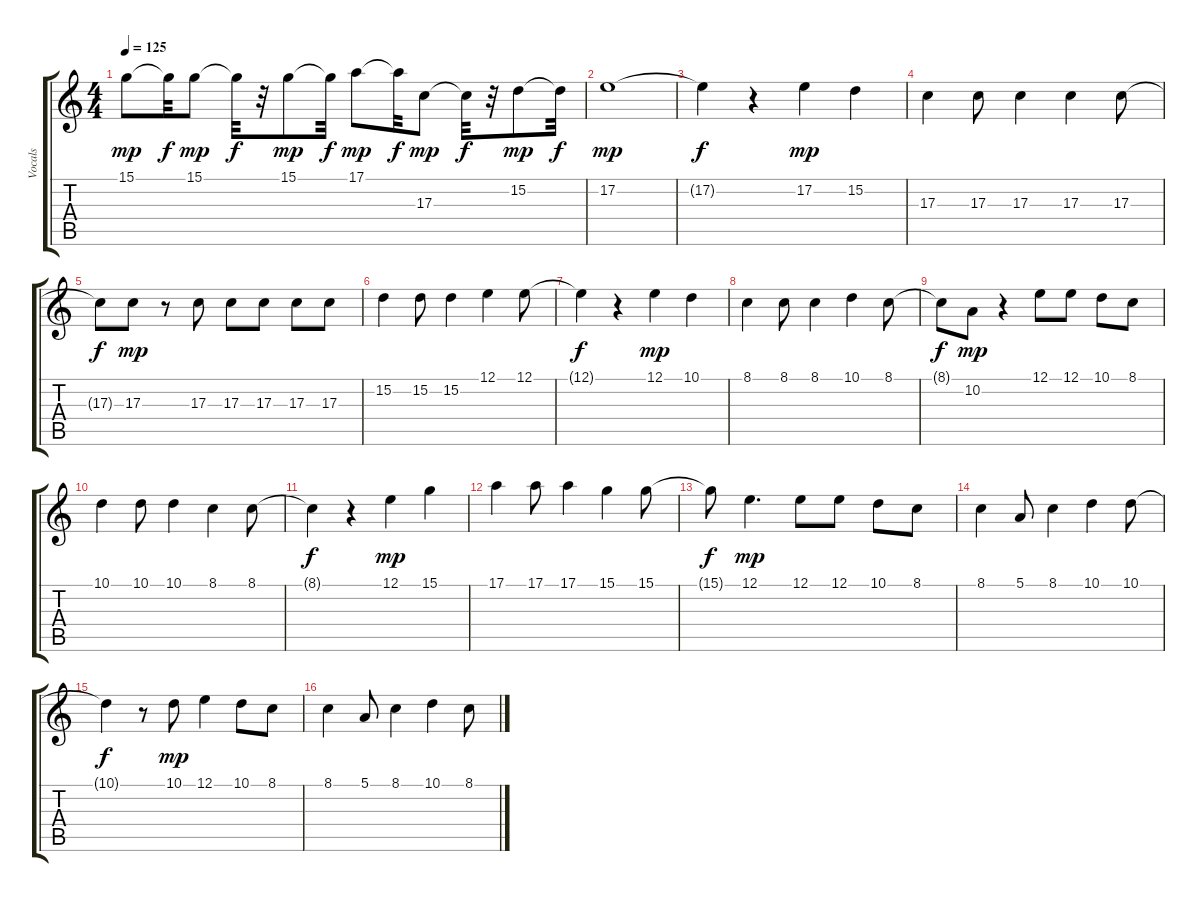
\track ("Vocals" "Vocals") {instrument flute}
\staff {score tabs}
\tuning (E4 B3 G3 D3 A2 E2) {hide}
\ts (4 4)
\tempo 125
\clef g2
\ks c
15.1.8{dy mp} 15.1{t}.32{dy f} 15.1.8{dy mp} 15.1{t}.32{dy f} r.32 15.1.8{dy mp} 15.1{t}.32{dy f} 17.1.8{dy mp} 17.1{t}.32{dy f} 17.3.8{dy mp} 17.3{t}.32{dy f} r.32 15.2.8{dy mp} 15.2{t}.32{dy f} |
17.2.1{dy mp} |
17.2{t}.4{dy f} r.4 17.2.4{dy mp} 15.2.4 |
17.3.4 17.3.8 17.3.4 17.3.4 17.3.8 |
17.3{t}.8{dy f} 17.3.8{dy mp} r.8 17.3.8 17.3.8 17.3.8 17.3.8 17.3.8 |
15.2.4 15.2.8 15.2.4 12.1.4 12.1.8 |
12.1{t}.4{dy f} r.4 12.1.4{dy mp} 10.1.4 |
8.1.4 8.1.8 8.1.4 10.1.4 8.1.8 |
8.1{t}.8{dy f} 10.2.8{dy mp} r.4 12.1.8 12.1.8 10.1.8 8.1.8 |
10.1.4 10.1.8 10.1.4 8.1.4 8.1.8 |
8.1{t}.4{dy f} r.4 12.1.4{dy mp} 15.1.4 |
17.1.4 17.1.8 17.1.4 15.1.4 15.1.8 |
15.1{t}.8{dy f} 12.1.4{d dy mp} 12.1.8 12.1.8 10.1.8 8.1.8 |
8.1.4 5.1.8 8.1.4 10.1.4 10.1.8 |
10.1{t}.4{dy f} r.8 10.1.8{dy mp} 12.1.4 10.1.8 8.1.8 |
8.1.4 5.1.8 8.1.4 10.1.4 8.1.8
